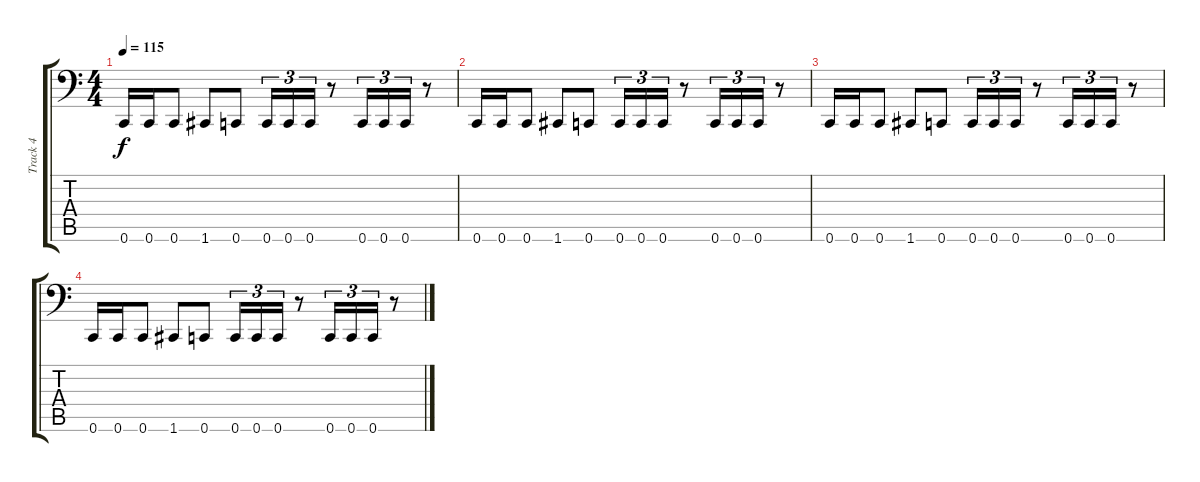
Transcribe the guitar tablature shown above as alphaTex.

\track ("Track 4" "Track 4") {instrument electricbasspick}
\staff {score tabs}
\tuning (C3 Ab2 Eb2 Bb1 F1 C1) {hide}
\ts (4 4)
\tempo 115
\clef f4
\ks c
0.6.16{dy f} 0.6.16 0.6.8 1.6.8 0.6.8 0.6.16{tu (3 2)} 0.6.16{tu (3 2)} 0.6.16{tu (3 2)} r.8 0.6.16{tu (3 2)} 0.6.16{tu (3 2)} 0.6.16{tu (3 2)} r.8 |
0.6.16 0.6.16 0.6.8 1.6.8 0.6.8 0.6.16{tu (3 2)} 0.6.16{tu (3 2)} 0.6.16{tu (3 2)} r.8 0.6.16{tu (3 2)} 0.6.16{tu (3 2)} 0.6.16{tu (3 2)} r.8 |
0.6.16 0.6.16 0.6.8 1.6.8 0.6.8 0.6.16{tu (3 2)} 0.6.16{tu (3 2)} 0.6.16{tu (3 2)} r.8 0.6.16{tu (3 2)} 0.6.16{tu (3 2)} 0.6.16{tu (3 2)} r.8 |
0.6.16 0.6.16 0.6.8 1.6.8 0.6.8 0.6.16{tu (3 2)} 0.6.16{tu (3 2)} 0.6.16{tu (3 2)} r.8 0.6.16{tu (3 2)} 0.6.16{tu (3 2)} 0.6.16{tu (3 2)} r.8
